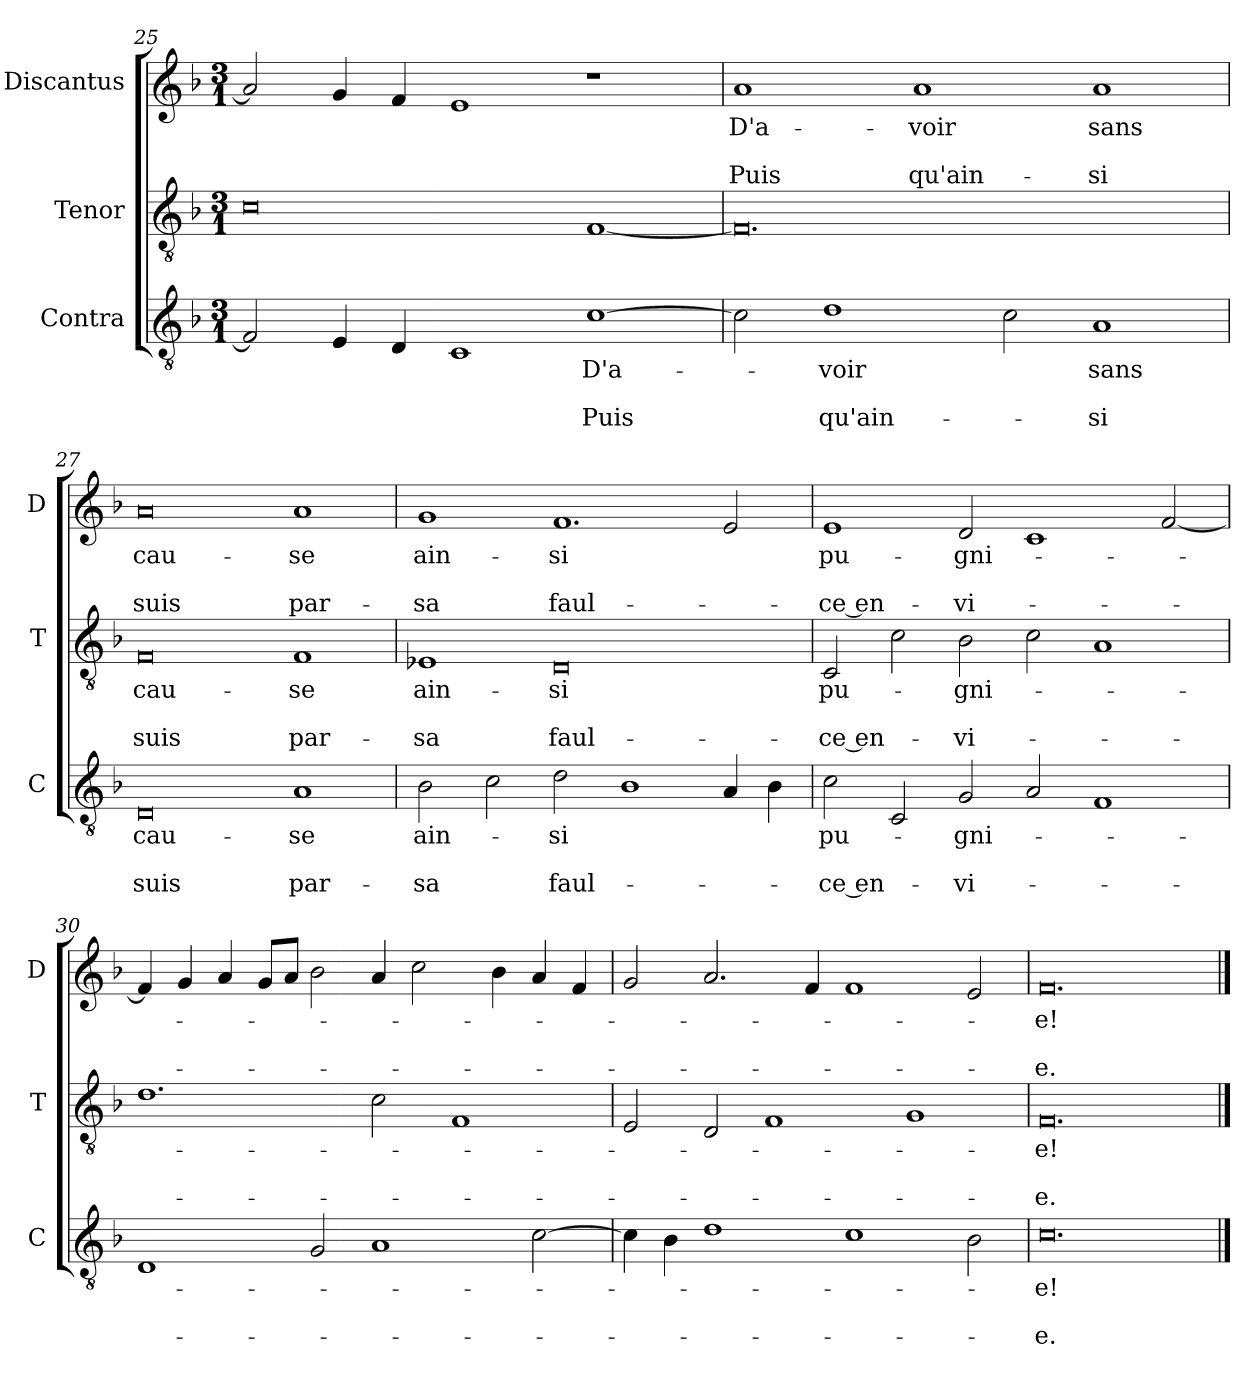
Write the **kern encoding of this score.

**kern	**text	**text	**text	**kern	**text	**text	**text	**kern	**text	**text	**text
*part3	*part3	*part3	*part3	*part2	*part2	*part2	*part2	*part1	*part1	*part1	*part1
*staff3	*staff3	*staff3	*staff3	*staff2	*staff2	*staff2	*staff2	*staff1	*staff1	*staff1	*staff1
*I"Contra	*	*	*	*I"Tenor	*	*	*	*I"Discantus	*	*	*
*I'C	*	*	*	*I'T	*	*	*	*I'D	*	*	*
*clefGv2	*	*	*	*clefGv2	*	*	*	*clefG2	*	*	*
*k[b-]	*	*	*	*k[b-]	*	*	*	*k[b-]	*	*	*
*M3/1	*	*	*	*M3/1	*	*	*	*M3/1	*	*	*
=25	=25	=25	=25	=25	=25	=25	=25	=25	=25	=25	=25
2F/]	.	.	.	0c	.	.	.	2a/]	.	.	.
4E/	.	.	.	.	.	.	.	4g/	.	.	.
4D/	.	.	.	.	.	.	.	4f/	.	.	.
1C	.	.	.	.	.	.	.	1e	.	.	.
[1c	D'a-	.	Puis	[1F	.	.	.	1r	.	.	.
=26	=26	=26	=26	=26	=26	=26	=26	=26	=26	=26	=26
2c\]	.	.	.	0.F]	.	.	.	1a	D'a-	.	Puis
1d	-voir	.	qu'ain-	.	.	.	.	.	.	.	.
.	.	.	.	.	.	.	.	1a	-voir	.	qu'ain-
2c\	.	.	.	.	.	.	.	.	.	.	.
1A	sans	.	-si	.	.	.	.	1a	sans	.	-si
=27	=27	=27	=27	=27	=27	=27	=27	=27	=27	=27	=27
0D	cau-	.	suis	0F	cau-	.	suis	0a	cau-	.	suis
1A	-se	.	par-	1F	-se	.	par-	1a	-se	.	par-
=28	=28	=28	=28	=28	=28	=28	=28	=28	=28	=28	=28
2B-\	ain-	.	-sa	1E-X	ain-	.	-sa	1g	ain-	.	-sa
2c\	.	.	.	.	.	.	.	.	.	.	.
2d\	-si	.	faul-	0D	-si	.	faul-	1.f	-si	.	faul-
1B-	.	.	.	.	.	.	.	.	.	.	.
4A/	.	.	.	.	.	.	.	2e/	.	.	.
4B-\	.	.	.	.	.	.	.	.	.	.	.
=29	=29	=29	=29	=29	=29	=29	=29	=29	=29	=29	=29
2c\	pu-	.	-ce en-	2C/	pu-	.	-ce en-	1e	pu-	.	-ce en-
2C/	.	.	.	2c\	.	.	.	.	.	.	.
2G/	-gni-	.	-vi-	2B-\	-gni-	.	-vi-	2d/	-gni-	.	-vi-
2A/	.	.	.	2c\	.	.	.	1c	.	.	.
1F	.	.	.	1A	.	.	.	.	.	.	.
.	.	.	.	.	.	.	.	[2f/	.	.	.
=30	=30	=30	=30	=30	=30	=30	=30	=30	=30	=30	=30
1D	.	.	.	1.d	.	.	.	4f/]	.	.	.
.	.	.	.	.	.	.	.	4g/	.	.	.
.	.	.	.	.	.	.	.	4a/	.	.	.
.	.	.	.	.	.	.	.	8g/L	.	.	.
.	.	.	.	.	.	.	.	8a/J	.	.	.
2G/	.	.	.	.	.	.	.	2b-\	.	.	.
1A	.	.	.	2c\	.	.	.	4a/	.	.	.
.	.	.	.	.	.	.	.	2cc\	.	.	.
.	.	.	.	1F	.	.	.	.	.	.	.
.	.	.	.	.	.	.	.	4b-\	.	.	.
[2c\	.	.	.	.	.	.	.	4a/	.	.	.
.	.	.	.	.	.	.	.	4f/	.	.	.
=31	=31	=31	=31	=31	=31	=31	=31	=31	=31	=31	=31
4c\]	.	.	.	2E/	.	.	.	2g/	.	.	.
4B-\	.	.	.	.	.	.	.	.	.	.	.
1d	.	.	.	2D/	.	.	.	2.a/	.	.	.
.	.	.	.	1F	.	.	.	.	.	.	.
.	.	.	.	.	.	.	.	4f/	.	.	.
1c	.	.	.	.	.	.	.	1f	.	.	.
.	.	.	.	1G	.	.	.	.	.	.	.
2B-\	.	.	.	.	.	.	.	2e/	.	.	.
=32	=32	=32	=32	=32	=32	=32	=32	=32	=32	=32	=32
0.c	-e!	.	-e.	0.F	-e!	.	-e.	0.f	-e!	.	-e.
==	==	==	==	==	==	==	==	==	==	==	==
*-	*-	*-	*-	*-	*-	*-	*-	*-	*-	*-	*-
